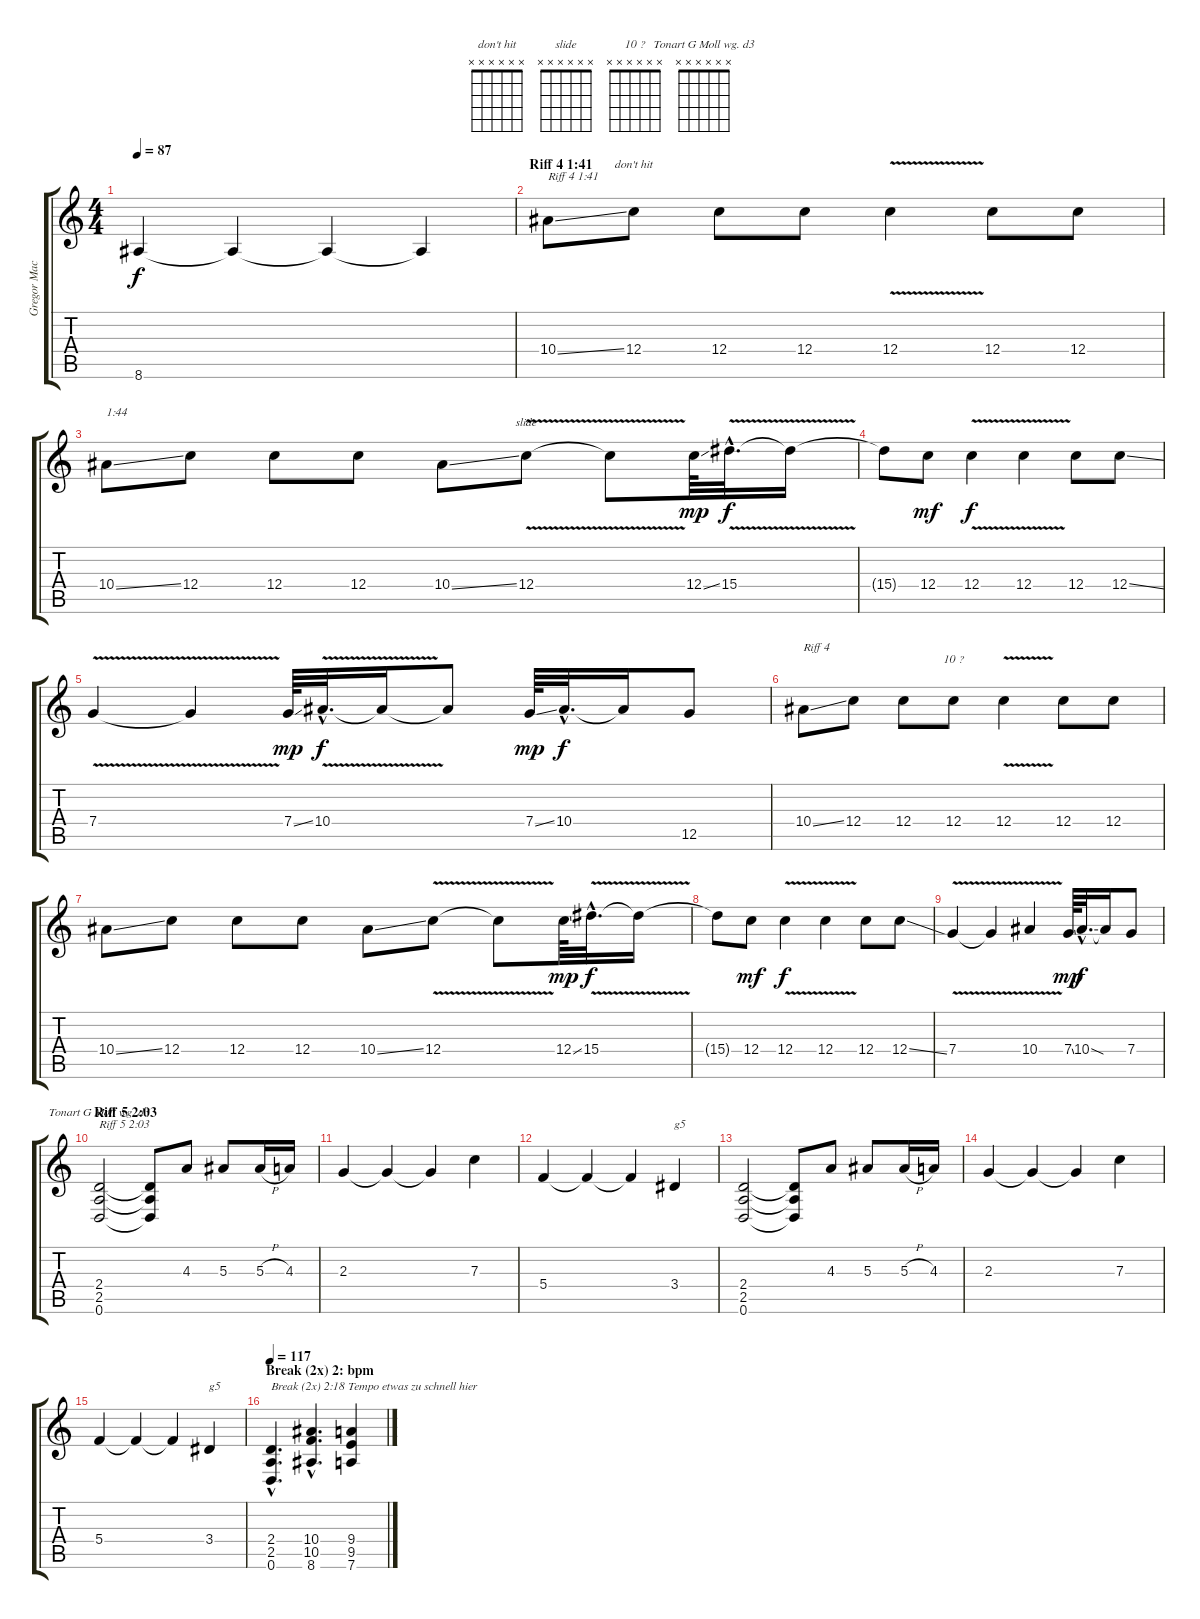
\track ("Gregor Mackintosh" "Gregor Mac") {instrument overdrivenguitar}
\staff {score tabs}
\tuning (D4 A3 F3 C3 G2 D2) {hide}
\chord ("don't hit" x x x x x x)
\chord ("slide" x x x x x x)
\chord ("10 ?" x x x x x x)
\chord ("Tonart G Moll wg. d3" x x x x x x)
\ts (4 4)
\tempo 87
\clef g2
\ks c
8.6{t}.4{dy f} 8.6{t}.4 8.6{t}.4 8.6{t}.4 |
\section ("" "Riff 4 1:41")
10.4{ss}.8{txt "Riff 4 1:41"} 12.4.8{ch "don't hit"} 12.4.8 12.4.8 12.4{v}.4 12.4.8 12.4.8 |
10.4{ss}.8{txt "1:44"} 12.4.8 12.4.8 12.4.8 10.4{ss}.8 12.4{v}.8{ch "slide"} 12.4{t}.8 12.4{ss}.64{dy mp} 15.4{v hac}.32{d dy f} 15.4{t}.16 |
15.4{t}.8 12.4.8{dy mf} 12.4{v}.4{dy f} 12.4{v}.4 12.4.8 12.4{ss}.8 |
7.4{v}.4 7.4{t}.4 7.4{ss}.64{dy mp} 10.4{v hac}.32{d dy f} 10.4{t}.16 10.4{t}.8 7.4{ss}.64{dy mp} 10.4{hac}.32{d dy f} 10.4{t}.16 12.5.8 |
10.4{ss}.8{txt "Riff 4"} 12.4.8 12.4.8 12.4.8{ch "10 ?"} 12.4{v}.4 12.4.8 12.4.8 |
10.4{ss}.8 12.4.8 12.4.8 12.4.8 10.4{ss}.8 12.4{v}.8 12.4{t}.8 12.4{ss}.64{dy mp} 15.4{v hac}.32{d dy f} 15.4{t}.16 |
15.4{t}.8 12.4.8{dy mf} 12.4{v}.4{dy f} 12.4{v}.4 12.4.8 12.4{ss}.8 |
7.4{v}.4 7.4{t}.4 10.4{v}.4 7.4{ss}.64{dy mp} 10.4{ss hac}.32{d dy f} 10.4{t}.16 7.4.8 |
\section ("" "Riff 5 2:03")
(2.4 2.5 0.6).2{ch "Tonart G Moll wg. d3" txt "Riff 5 2:03"} (2.4{t} 2.5{t} 0.6{t}).8 4.3.8 5.3.8 5.3{h}.16 4.3.16 |
2.3.4 2.3{t}.4 2.3{t}.4 7.3.4 |
5.4.4 5.4{t}.4 5.4{t}.4 3.4.4{txt "g5"} |
(2.4 2.5 0.6).2 (2.4{t} 2.5{t} 0.6{t}).8 4.3.8 5.3.8 5.3{h}.16 4.3.16 |
2.3.4 2.3{t}.4 2.3{t}.4 7.3.4 |
5.4.4 5.4{t}.4 5.4{t}.4 3.4.4{txt "g5"} |
\section ("" "Break (2x) 2: bpm")
\tempo 117
(2.4{hac} 2.5{hac} 0.6{hac}).4{d txt "Break (2x) 2:18 Tempo etwas zu schnell hier"} (10.4{hac} 10.5{hac} 8.6{hac}).4{d} (9.4 9.5 7.6).4
